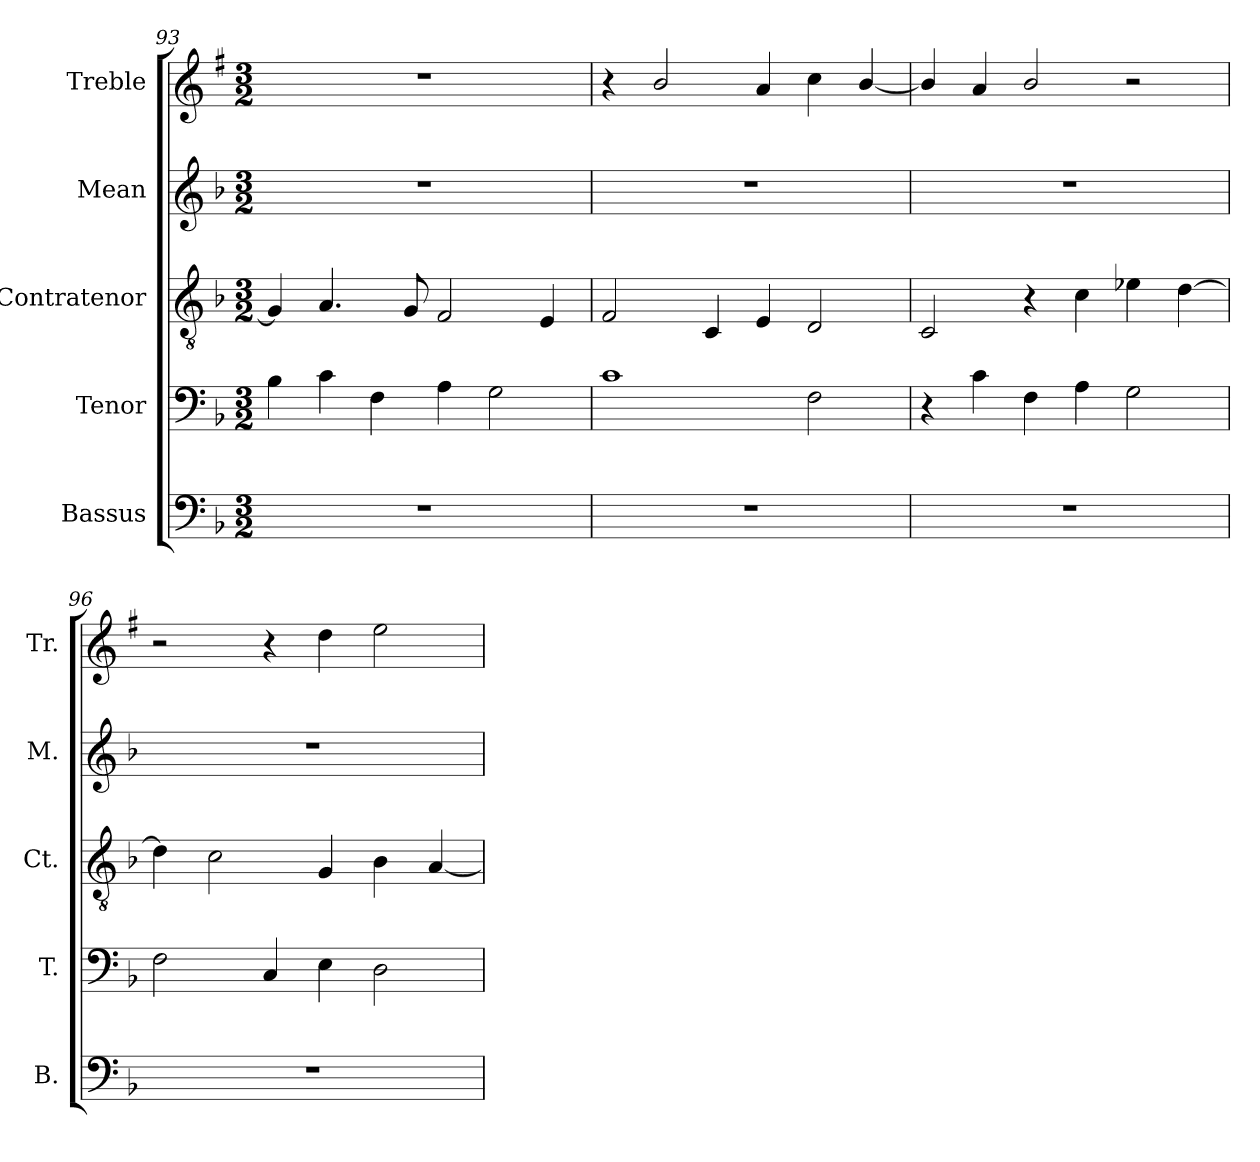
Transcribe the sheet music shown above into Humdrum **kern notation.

**kern	**kern	**kern	**kern	**kern
*part5	*part4	*part3	*part2	*part1
*staff5	*staff4	*staff3	*staff2	*staff1
*I"Bassus	*I"Tenor	*I"Contratenor	*I"Mean	*I"Treble
*I'B.	*I'T.	*I'Ct.	*I'M.	*I'Tr.
*clefF4	*clefF4	*clefGv2	*clefG2	*clefG2
*ITrd7c12	*	*	*	*ITrd1c2
*k[b-]	*k[b-]	*k[b-]	*k[b-]	*k[b-]
*F:	*F:	*F:	*F:	*F:
*M3/2	*M3/2	*M3/2	*M3/2	*M3/2
=93	=93	=93	=93	=93
!	!	!	!	!LO:N:vis=1
1.r	4B-\	4G/]	1.r	1.r
.	4c\	4.A/	.	.
.	4F\	.	.	.
.	.	8G/	.	.
.	4A\	2F/	.	.
.	2G\	.	.	.
.	.	4E/	.	.
=94	=94	=94	=94	=94
1.r	1c	2F/	1.r	4r
.	.	.	.	2a/
.	.	4C/	.	.
.	.	4E/	.	4g/
.	2F\	2D/	.	4b-\
.	.	.	.	[<4a/
=95	=95	=95	=95	=95
1.r	4r	2C/	1.r	4a/]
.	4c\	.	.	4g/
.	4F\	4r	.	2a/
.	4A\	4c\	.	.
.	2G\	4e->\	.	2r
.	.	[<4d\	.	.
!!LO:LB:g=z
=96	=96	=96	=96	=96
!LO:N:vis=1	!	!	!LO:N:vis=1	!
1.r	2F\	4d\]	1.r	2r
.	.	2c\	.	.
.	4C/	.	.	4r
.	4E\	4G/	.	4cc\
.	2D\	4B-\	.	2dd\
.	.	[<4A/	.	.
=	=	=	=	=
*-	*-	*-	*-	*-
